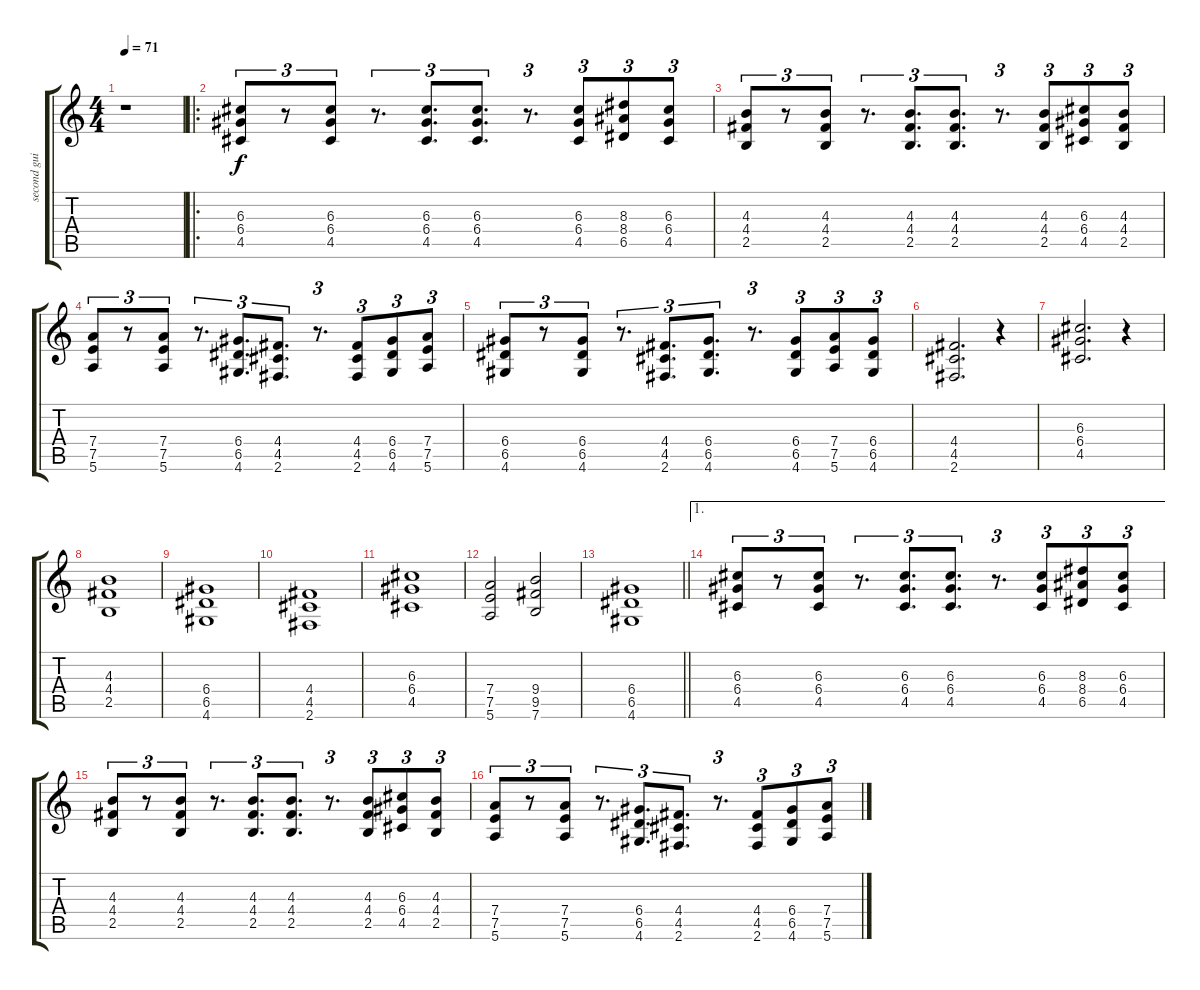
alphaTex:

\track ("second guitar" "second gui") {instrument distortionguitar}
\staff {score tabs}
\tuning (E4 B3 G3 D3 A2 E2) {hide}
\ts (4 4)
\tempo 71
\clef g2
\ks c
r.1{dy f} |
\ro
(6.3 6.4 4.5).8{tu (3 2)} r.8{tu (3 2)} (6.3 6.4 4.5).8{tu (3 2)} r.8{d tu (3 2)} (6.3 6.4 4.5).8{d tu (3 2)} (6.3 6.4 4.5).8{d tu (3 2)} r.8{d tu (3 2)} (6.3 6.4 4.5).8{tu (3 2)} (8.3 8.4 6.5).8{tu (3 2)} (6.3 6.4 4.5).8{tu (3 2)} |
(4.3 4.4 2.5).8{tu (3 2)} r.8{tu (3 2)} (4.3 4.4 2.5).8{tu (3 2)} r.8{d tu (3 2)} (4.3 4.4 2.5).8{d tu (3 2)} (4.3 4.4 2.5).8{d tu (3 2)} r.8{d tu (3 2)} (4.3 4.4 2.5).8{tu (3 2)} (6.3 6.4 4.5).8{tu (3 2)} (4.3 4.4 2.5).8{tu (3 2)} |
(7.4 7.5 5.6).8{tu (3 2)} r.8{tu (3 2)} (7.4 7.5 5.6).8{tu (3 2)} r.8{d tu (3 2)} (6.4 6.5 4.6).8{d tu (3 2)} (4.4 4.5 2.6).8{d tu (3 2)} r.8{d tu (3 2)} (4.4 4.5 2.6).8{tu (3 2)} (6.4 6.5 4.6).8{tu (3 2)} (7.4 7.5 5.6).8{tu (3 2)} |
(6.4 6.5 4.6).8{tu (3 2)} r.8{tu (3 2)} (6.4 6.5 4.6).8{tu (3 2)} r.8{d tu (3 2)} (4.4 4.5 2.6).8{d tu (3 2)} (6.4 6.5 4.6).8{d tu (3 2)} r.8{d tu (3 2)} (6.4 6.5 4.6).8{tu (3 2)} (7.4 7.5 5.6).8{tu (3 2)} (6.4 6.5 4.6).8{tu (3 2)} |
(4.4 4.5 2.6).2{d} r.4 |
(6.3 6.4 4.5).2{d} r.4 |
(4.3 4.4 2.5).1 |
(6.4 6.5 4.6).1 |
(4.4 4.5 2.6).1 |
(6.3 6.4 4.5).1 |
(7.4 7.5 5.6).2 (9.4 9.5 7.6).2 |
\barLineRight lightlight
(6.4 6.5 4.6).1 |
\ae 1
(6.3 6.4 4.5).8{tu (3 2)} r.8{tu (3 2)} (6.3 6.4 4.5).8{tu (3 2)} r.8{d tu (3 2)} (6.3 6.4 4.5).8{d tu (3 2)} (6.3 6.4 4.5).8{d tu (3 2)} r.8{d tu (3 2)} (6.3 6.4 4.5).8{tu (3 2)} (8.3 8.4 6.5).8{tu (3 2)} (6.3 6.4 4.5).8{tu (3 2)} |
(4.3 4.4 2.5).8{tu (3 2)} r.8{tu (3 2)} (4.3 4.4 2.5).8{tu (3 2)} r.8{d tu (3 2)} (4.3 4.4 2.5).8{d tu (3 2)} (4.3 4.4 2.5).8{d tu (3 2)} r.8{d tu (3 2)} (4.3 4.4 2.5).8{tu (3 2)} (6.3 6.4 4.5).8{tu (3 2)} (4.3 4.4 2.5).8{tu (3 2)} |
(7.4 7.5 5.6).8{tu (3 2)} r.8{tu (3 2)} (7.4 7.5 5.6).8{tu (3 2)} r.8{d tu (3 2)} (6.4 6.5 4.6).8{d tu (3 2)} (4.4 4.5 2.6).8{d tu (3 2)} r.8{d tu (3 2)} (4.4 4.5 2.6).8{tu (3 2)} (6.4 6.5 4.6).8{tu (3 2)} (7.4 7.5 5.6).8{tu (3 2)}
